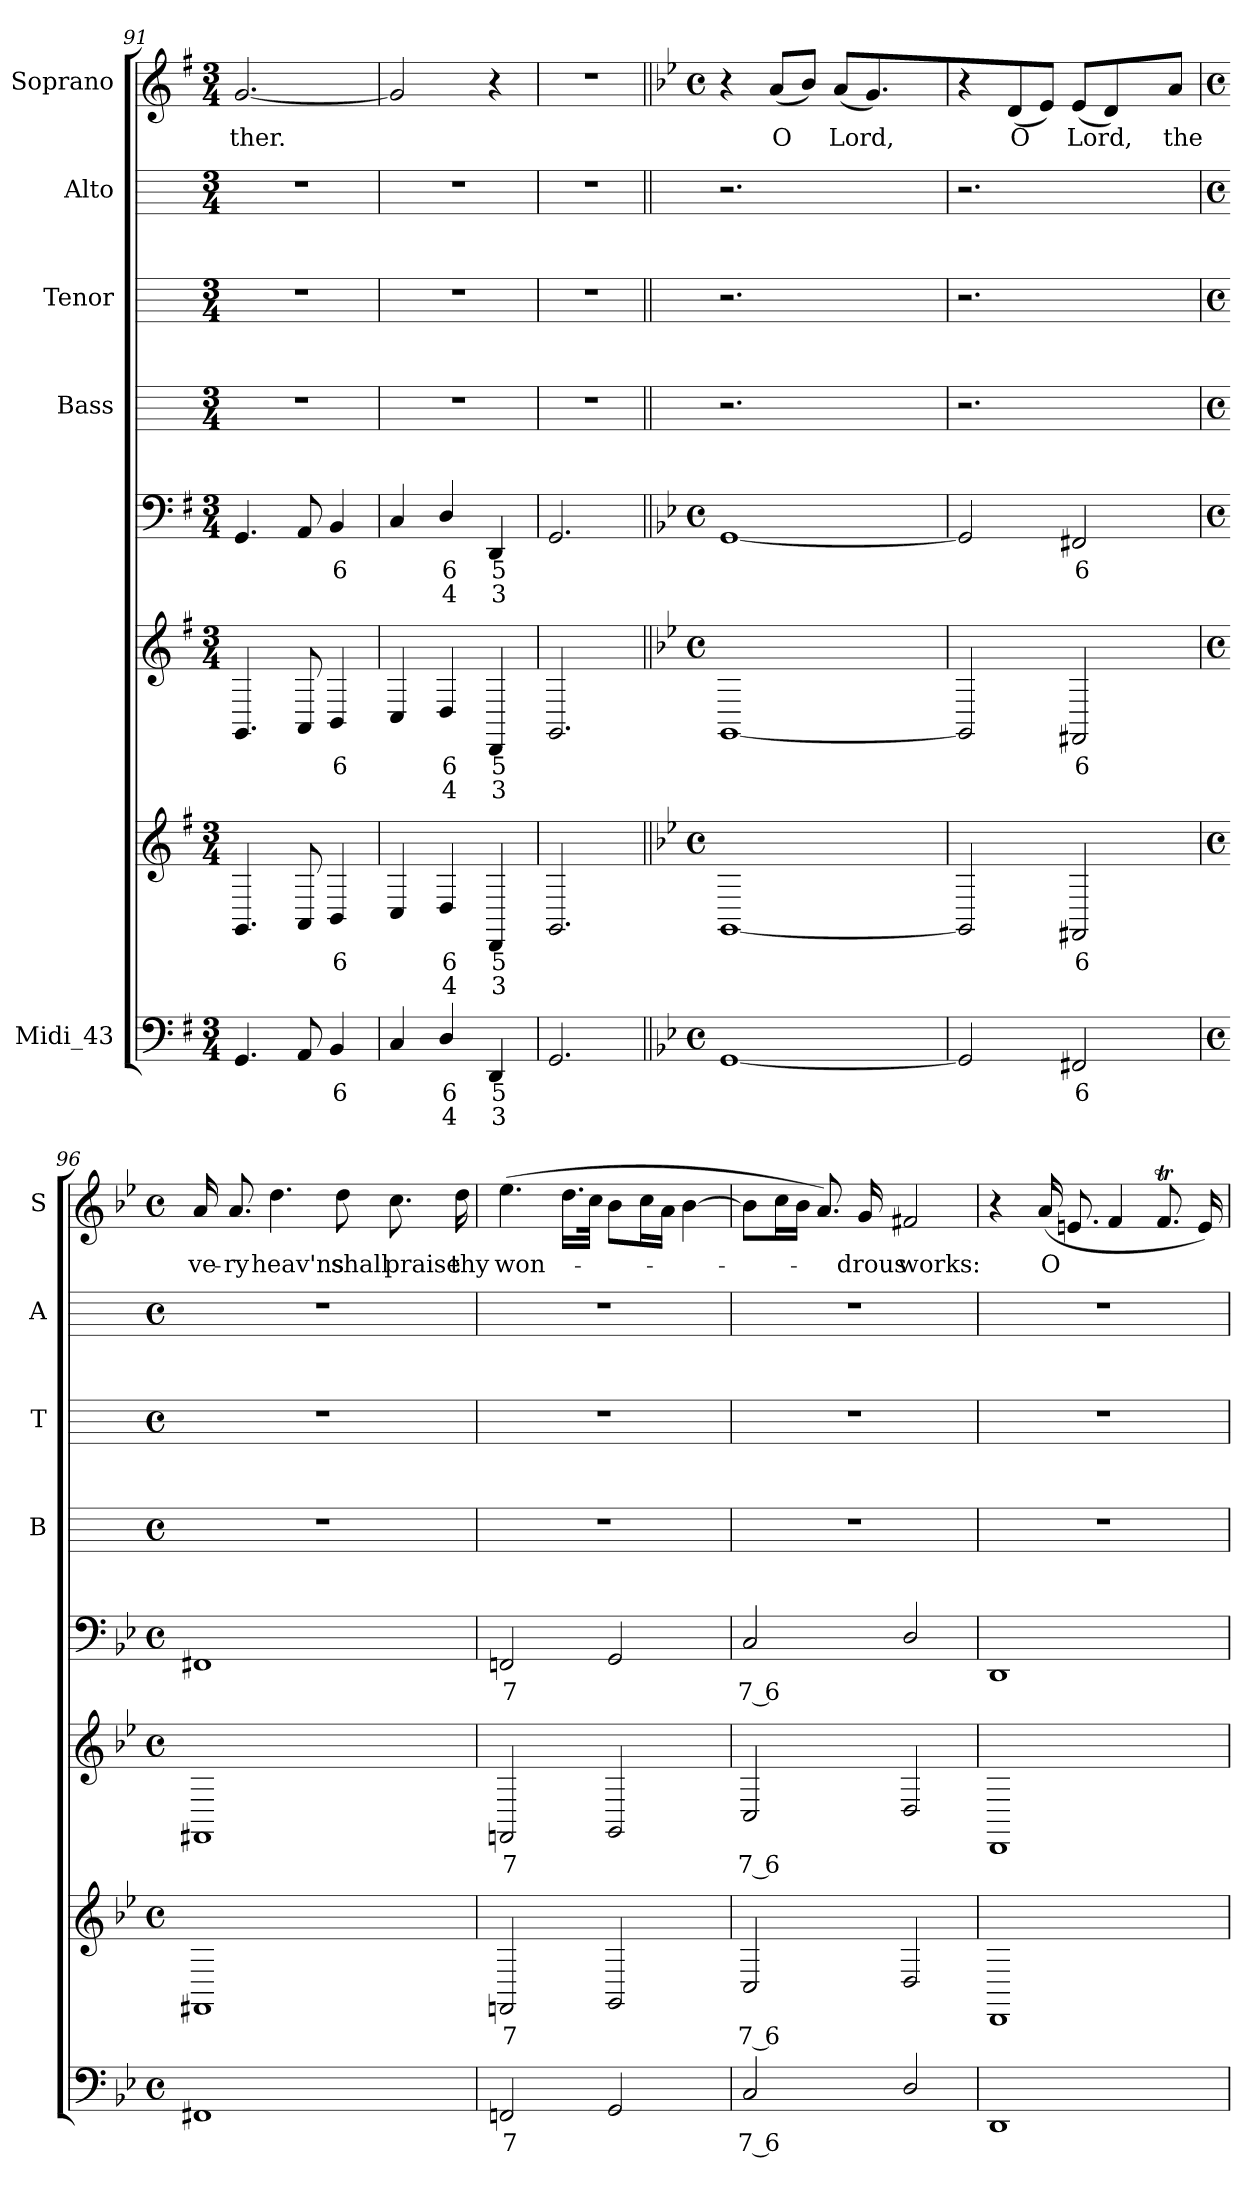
**kern	**text	**text	**kern	**text	**text	**kern	**text	**text	**kern	**text	**text	**kern	**kern	**kern	**kern	**text
*part5	*part5	*part5	*part5	*part5	*part5	*part5	*part5	*part5	*part5	*part5	*part5	*part4	*part3	*part2	*part1	*part1
*staff8	*staff8	*staff8	*staff7	*staff7	*staff7	*staff6	*staff6	*staff6	*staff5	*staff5	*staff5	*staff4	*staff3	*staff2	*staff1	*staff1
*I"Midi_43	*	*	*	*	*	*	*	*	*	*	*	*I"Bass	*I"Tenor	*I"Alto	*I"Soprano	*
*	*	*	*	*	*	*	*	*	*	*	*	*I'B	*I'T	*I'A	*I'S	*
*clefF4	*	*	*clefG2	*	*	*clefG2	*	*	*clefF4	*	*	*	*	*	*clefG2	*
*k[f#]	*	*	*k[f#]	*	*	*k[f#]	*	*	*k[f#]	*	*	*	*	*	*k[f#]	*
*G:	*	*	*G:	*	*	*G:	*	*	*G:	*	*	*	*	*	*G:	*
*M3/4	*	*	*M3/4	*	*	*M3/4	*	*	*M3/4	*	*	*M3/4	*M3/4	*M3/4	*M3/4	*
=91	=91	=91	=91	=91	=91	=91	=91	=91	=91	=91	=91	=91	=91	=91	=91	=91
!	!	!	!	!	!	!	!	!	!	!	!	!	!	!	!	!LO:LY:b
4.GG	.	.	4.GG	.	.	4.GG	.	.	4.GG	.	.	2.r	2.r	2.r	[2.g	ther.
8AA	.	.	8AA	.	.	8AA	.	.	8AA	.	.	.	.	.	.	.
!	!LO:LY:b	!	!	!LO:LY:b	!	!	!LO:LY:b	!	!	!LO:LY:b	!	!	!	!	!	!
4BB	6	.	4BB	6	.	4BB	6	.	4BB	6	.	.	.	.	.	.
=92	=92	=92	=92	=92	=92	=92	=92	=92	=92	=92	=92	=92	=92	=92	=92	=92
4C	.	.	4C	.	.	4C	.	.	4C	.	.	2.r	2.r	2.r	2g]	.
!	!LO:LY:b	!LO:LY:b	!	!LO:LY:b	!LO:LY:b	!	!LO:LY:b	!LO:LY:b	!	!LO:LY:b	!LO:LY:b	!	!	!	!	!
4D/	6	4	4D/	6	4	4D/	6	4	4D/	6	4	.	.	.	.	.
!	!LO:LY:b	!LO:LY:b	!	!LO:LY:b	!LO:LY:b	!	!LO:LY:b	!LO:LY:b	!	!LO:LY:b	!LO:LY:b	!	!	!	!	!
4DD	5	3	4DD	5	3	4DD	5	3	4DD	5	3	.	.	.	4r	.
=93	=93	=93	=93	=93	=93	=93	=93	=93	=93	=93	=93	=93	=93	=93	=93	=93
!	!	!	!	!	!	!	!	!	!	!	!	!	!	!	!LO:N:vis=1	!
2.GG	.	.	2.GG	.	.	2.GG	.	.	2.GG	.	.	2.r	2.r	2.r	2.r	.
=94||	=94||	=94||	=94||	=94||	=94||	=94||	=94||	=94||	=94||	=94||	=94||	=94||	=94||	=94||	=94||	=94||
*k[b-e-]	*	*	*k[b-e-]	*	*	*k[b-e-]	*	*	*k[b-e-]	*	*	*	*	*	*k[b-e-]	*
*B-:	*	*	*B-:	*	*	*B-:	*	*	*B-:	*	*	*	*	*	*B-:	*
*M4/4	*	*	*M4/4	*	*	*M4/4	*	*	*M4/4	*	*	*	*	*	*M4/4	*
*met(c)	*	*	*met(c)	*	*	*met(c)	*	*	*met(c)	*	*	*	*	*	*met(c)	*
[1GG	.	.	[1GG	.	.	[1GG	.	.	[1GG	.	.	2.r	2.r	2.r	4r	.
!	!	!	!	!	!	!	!	!	!	!	!	!	!	!	!	!LO:LY:b
.	.	.	.	.	.	.	.	.	.	.	.	.	.	.	(<8aL	O
.	.	.	.	.	.	.	.	.	.	.	.	.	.	.	8b-J)	.
!	!	!	!	!	!	!	!	!	!	!	!	!	!	!	!	!LO:LY:b
.	.	.	.	.	.	.	.	.	.	.	.	.	.	.	(<8aL	Lord,
.	.	.	.	.	.	.	.	.	.	.	.	.	.	.	4.g)	.
.	.	.	.	.	.	.	.	.	.	.	.	4ryy	4ryy	4ryy	.	.
=95	=95	=95	=95	=95	=95	=95	=95	=95	=95	=95	=95	=95	=95	=95	=95	=95
2GG]	.	.	2GG]	.	.	2GG]	.	.	2GG]	.	.	2.r	2.r	2.r	4r	.
!	!	!	!	!	!	!	!	!	!	!	!	!	!	!	!	!LO:LY:b
.	.	.	.	.	.	.	.	.	.	.	.	.	.	.	(<8d	O
.	.	.	.	.	.	.	.	.	.	.	.	.	.	.	8e-J)	.
!	!LO:LY:b	!	!	!LO:LY:b	!	!	!LO:LY:b	!	!	!LO:LY:b	!	!	!	!	!	!LO:LY:b
2FF#X	6	.	2FF#X	6	.	2FF#X	6	.	2FF#X	6	.	.	.	.	(<8e-L	Lord,
.	.	.	.	.	.	.	.	.	.	.	.	.	.	.	4d)	.
.	.	.	.	.	.	.	.	.	.	.	.	4ryy	4ryy	4ryy	.	.
!	!	!	!	!	!	!	!	!	!	!	!	!	!	!	!	!LO:LY:b
.	.	.	.	.	.	.	.	.	.	.	.	.	.	.	8aJ	the
!!LO:LB:g=z
=96	=96	=96	=96	=96	=96	=96	=96	=96	=96	=96	=96	=96	=96	=96	=96	=96
*M4/4	*	*	*M4/4	*	*	*M4/4	*	*	*M4/4	*	*	*M4/4	*M4/4	*M4/4	*M4/4	*
*met(c)	*	*	*met(c)	*	*	*met(c)	*	*	*met(c)	*	*	*met(c)	*met(c)	*met(c)	*met(c)	*
!	!	!	!	!	!	!	!	!	!	!	!	!	!	!	!	!LO:LY:b
1FF#X	.	.	1FF#X	.	.	1FF#X	.	.	1FF#X	.	.	1r	1r	1r	16a	ve-
!	!	!	!	!	!	!	!	!	!	!	!	!	!	!	!	!LO:LY:b
.	.	.	.	.	.	.	.	.	.	.	.	.	.	.	8.a	-ry
!	!	!	!	!	!	!	!	!	!	!	!	!	!	!	!	!LO:LY:b
.	.	.	.	.	.	.	.	.	.	.	.	.	.	.	4.dd	heav'ns
!	!	!	!	!	!	!	!	!	!	!	!	!	!	!	!	!LO:LY:b
.	.	.	.	.	.	.	.	.	.	.	.	.	.	.	8dd	shall
!	!	!	!	!	!	!	!	!	!	!	!	!	!	!	!	!LO:LY:b
.	.	.	.	.	.	.	.	.	.	.	.	.	.	.	8.cc	praise
!	!	!	!	!	!	!	!	!	!	!	!	!	!	!	!	!LO:LY:b
.	.	.	.	.	.	.	.	.	.	.	.	.	.	.	16dd	thy
=97	=97	=97	=97	=97	=97	=97	=97	=97	=97	=97	=97	=97	=97	=97	=97	=97
!	!LO:LY:b	!	!	!LO:LY:b	!	!	!LO:LY:b	!	!	!LO:LY:b	!	!	!	!	!	!LO:LY:b
2FFn	7	.	2FFn	7	.	2FFn	7	.	2FFn	7	.	1r	1r	1r	(>4.ee-	won-
.	.	.	.	.	.	.	.	.	.	.	.	.	.	.	16.ddLL	.
.	.	.	.	.	.	.	.	.	.	.	.	.	.	.	32ccJJ	.
2GG	.	.	2GG	.	.	2GG	.	.	2GG	.	.	.	.	.	8b-L	.
.	.	.	.	.	.	.	.	.	.	.	.	.	.	.	16ccL	.
.	.	.	.	.	.	.	.	.	.	.	.	.	.	.	16aJJ	.
.	.	.	.	.	.	.	.	.	.	.	.	.	.	.	[4b-	.
=98	=98	=98	=98	=98	=98	=98	=98	=98	=98	=98	=98	=98	=98	=98	=98	=98
!	!LO:LY:b	!	!	!LO:LY:b	!	!	!LO:LY:b	!	!	!LO:LY:b	!	!	!	!	!	!
2C	7 6	.	2C	7 6	.	2C	7 6	.	2C	7 6	.	1r	1r	1r	8b-L]	.
.	.	.	.	.	.	.	.	.	.	.	.	.	.	.	16ccL	.
.	.	.	.	.	.	.	.	.	.	.	.	.	.	.	16b-JJ	.
.	.	.	.	.	.	.	.	.	.	.	.	.	.	.	8.a)	.
!	!	!	!	!	!	!	!	!	!	!	!	!	!	!	!	!LO:LY:b
.	.	.	.	.	.	.	.	.	.	.	.	.	.	.	16g	drous
!	!	!	!	!	!	!	!	!	!	!	!	!	!	!	!	!LO:LY:b
2D/	.	.	2D/	.	.	2D/	.	.	2D/	.	.	.	.	.	2f#X	works:
=99	=99	=99	=99	=99	=99	=99	=99	=99	=99	=99	=99	=99	=99	=99	=99	=99
1DD	.	.	1DD	.	.	1DD	.	.	1DD	.	.	1r	1r	1r	4r	.
!	!	!	!	!	!	!	!	!	!	!	!	!	!	!	!	!LO:LY:b
.	.	.	.	.	.	.	.	.	.	.	.	.	.	.	(<16aLL	O
.	.	.	.	.	.	.	.	.	.	.	.	.	.	.	8.enJ	.
.	.	.	.	.	.	.	.	.	.	.	.	.	.	.	4f	.
.	.	.	.	.	.	.	.	.	.	.	.	.	.	.	8.fTL	.
.	.	.	.	.	.	.	.	.	.	.	.	.	.	.	16eJ)	.
=	=	=	=	=	=	=	=	=	=	=	=	=	=	=	=	=
*-	*-	*-	*-	*-	*-	*-	*-	*-	*-	*-	*-	*-	*-	*-	*-	*-
